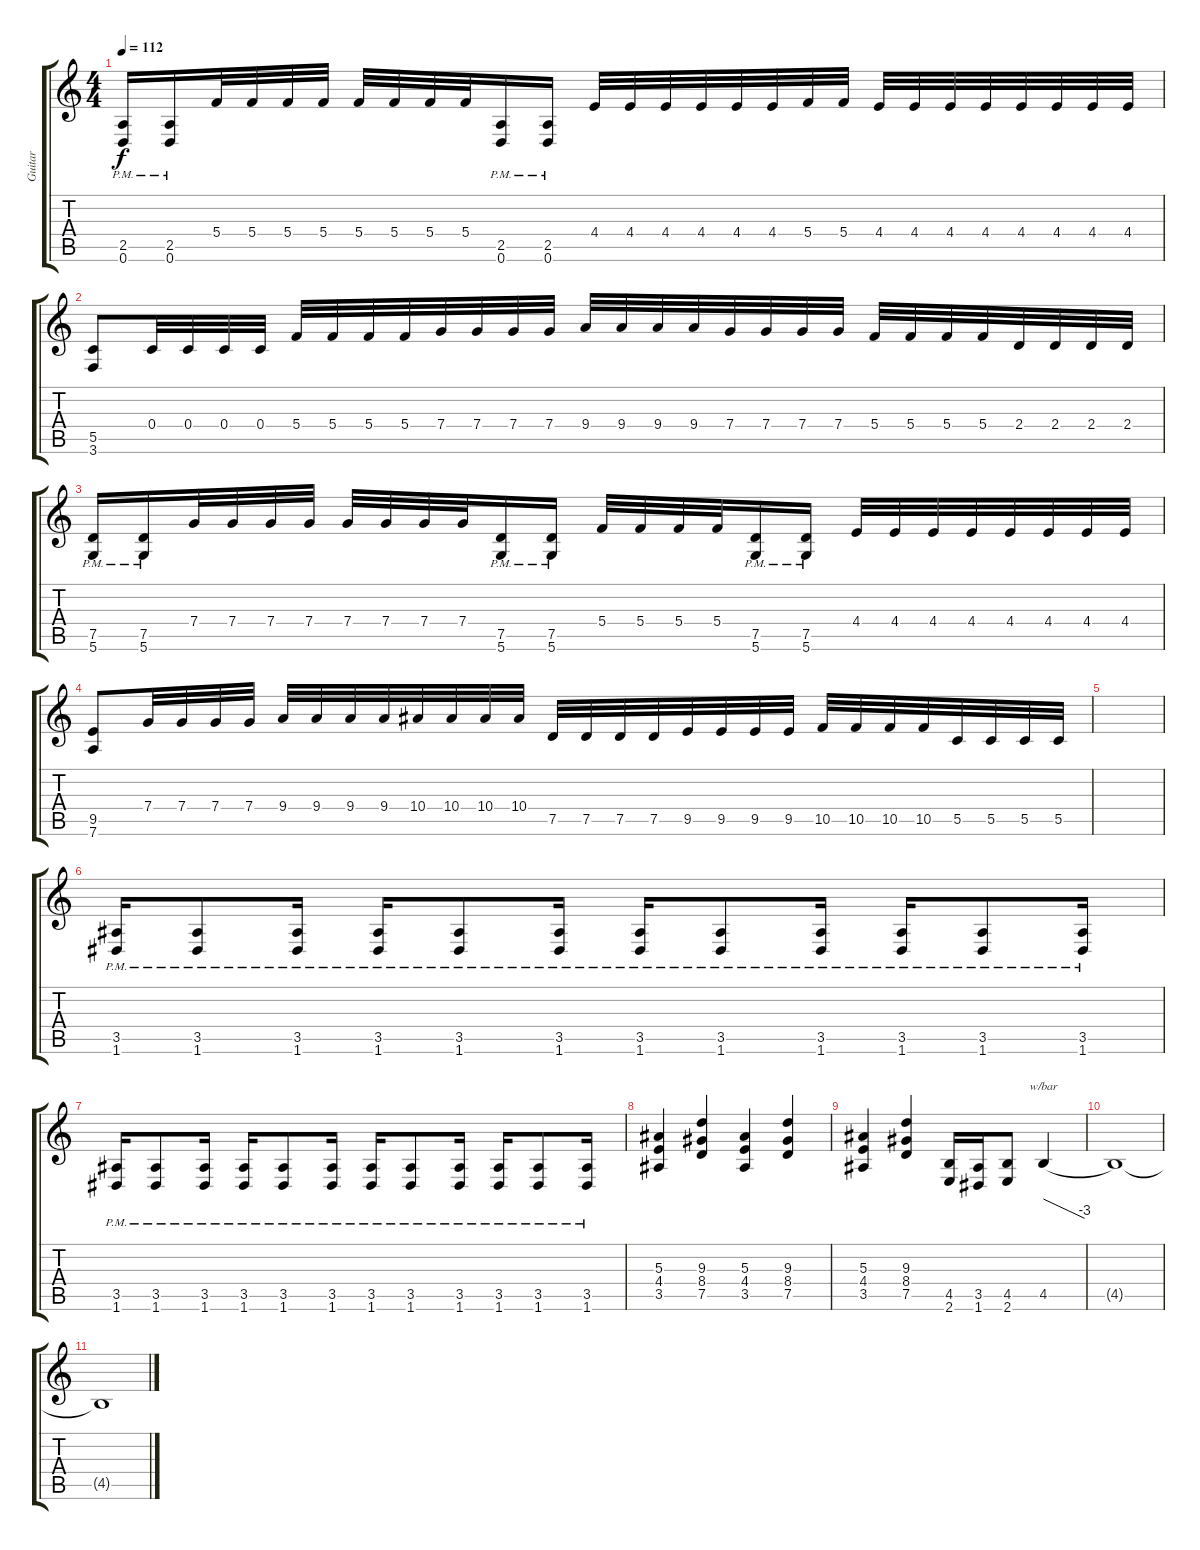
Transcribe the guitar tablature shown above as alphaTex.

\track ("Guitar" "Guitar") {instrument distortionguitar}
\staff {score tabs}
\tuning (D4 A3 F3 C3 G2 D2) {hide}
\ts (4 4)
\tempo 112
\clef g2
\ks c
(2.5{pm} 0.6{pm}).16{dy f} (2.5{pm} 0.6{pm}).16 5.4.32 5.4.32 5.4.32 5.4.32 5.4.32 5.4.32 5.4.32 5.4.32 (2.5{pm} 0.6{pm}).16 (2.5{pm} 0.6{pm}).16 4.4.32 4.4.32 4.4.32 4.4.32 4.4.32 4.4.32 5.4.32 5.4.32 4.4.32 4.4.32 4.4.32 4.4.32 4.4.32 4.4.32 4.4.32 4.4.32 |
(5.5 3.6).8 0.4.32 0.4.32 0.4.32 0.4.32 5.4.32 5.4.32 5.4.32 5.4.32 7.4.32 7.4.32 7.4.32 7.4.32 9.4.32 9.4.32 9.4.32 9.4.32 7.4.32 7.4.32 7.4.32 7.4.32 5.4.32 5.4.32 5.4.32 5.4.32 2.4.32 2.4.32 2.4.32 2.4.32 |
(7.5{pm} 5.6{pm}).16 (7.5{pm} 5.6{pm}).16 7.4.32 7.4.32 7.4.32 7.4.32 7.4.32 7.4.32 7.4.32 7.4.32 (7.5{pm} 5.6{pm}).16 (7.5{pm} 5.6{pm}).16 5.4.32 5.4.32 5.4.32 5.4.32 (7.5{pm} 5.6{pm}).16 (7.5{pm} 5.6{pm}).16 4.4.32 4.4.32 4.4.32 4.4.32 4.4.32 4.4.32 4.4.32 4.4.32 |
(9.5 7.6).8 7.4.32 7.4.32 7.4.32 7.4.32 9.4.32 9.4.32 9.4.32 9.4.32 10.4.32 10.4.32 10.4.32 10.4.32 7.5.32 7.5.32 7.5.32 7.5.32 9.5.32 9.5.32 9.5.32 9.5.32 10.5.32 10.5.32 10.5.32 10.5.32 5.5.32 5.5.32 5.5.32 5.5.32 |
|
(3.5{pm} 1.6{pm}).16 (3.5{pm} 1.6{pm}).8 (3.5{pm} 1.6{pm}).16 (3.5{pm} 1.6{pm}).16 (3.5{pm} 1.6{pm}).8 (3.5{pm} 1.6{pm}).16 (3.5{pm} 1.6{pm}).16 (3.5{pm} 1.6{pm}).8 (3.5{pm} 1.6{pm}).16 (3.5{pm} 1.6{pm}).16 (3.5{pm} 1.6{pm}).8 (3.5{pm} 1.6{pm}).16 |
(3.5{pm} 1.6{pm}).16 (3.5{pm} 1.6{pm}).8 (3.5{pm} 1.6{pm}).16 (3.5{pm} 1.6{pm}).16 (3.5{pm} 1.6{pm}).8 (3.5{pm} 1.6{pm}).16 (3.5{pm} 1.6{pm}).16 (3.5{pm} 1.6{pm}).8 (3.5{pm} 1.6{pm}).16 (3.5{pm} 1.6{pm}).16 (3.5{pm} 1.6{pm}).8 (3.5{pm} 1.6{pm}).16 |
(5.3 4.4 3.5).4 (9.3 8.4 7.5).4 (5.3 4.4 3.5).4 (9.3 8.4 7.5).4 |
(5.3 4.4 3.5).4 (9.3 8.4 7.5).4 (4.5 2.6).16 (3.5 1.6).16 (4.5 2.6).8 4.5.4{tbe (dive default 0 0 60 -12)} |
4.5{t}.1 |
4.5{t}.1
